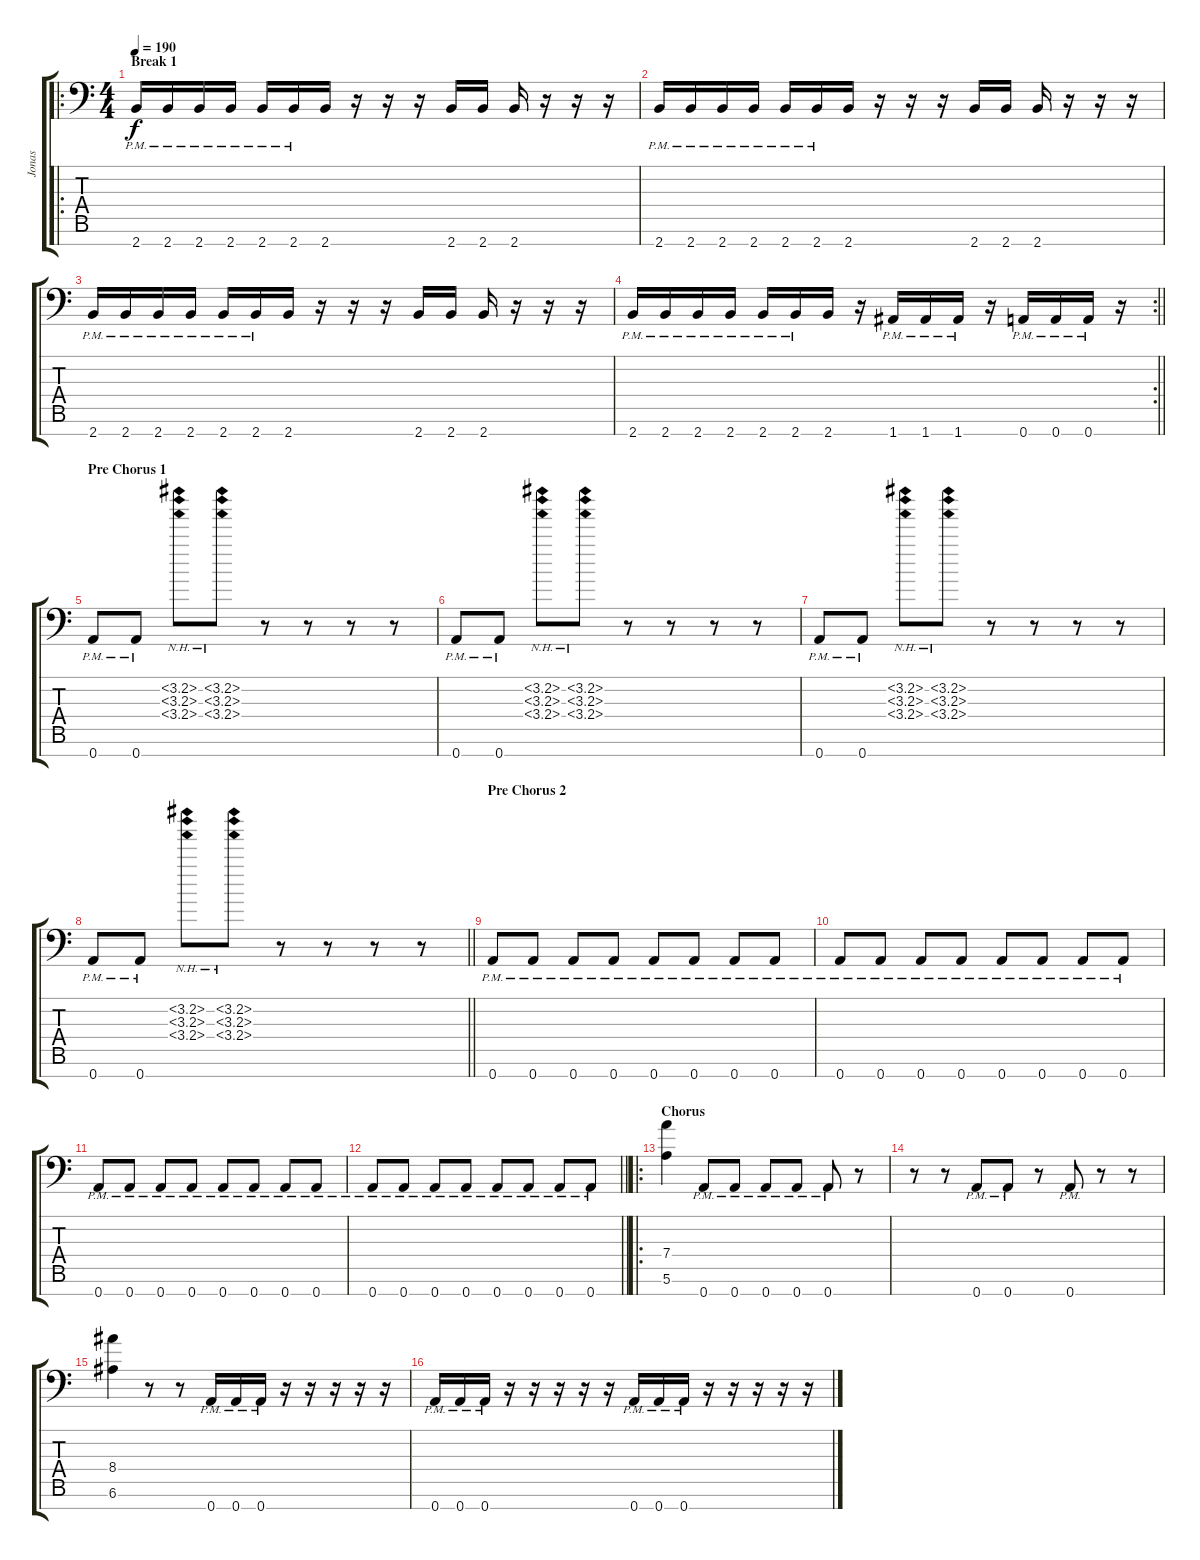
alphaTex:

\track ("Jonas" "Jonas") {instrument distortionguitar}
\staff {score tabs}
\tuning (E4 B3 G3 D3 A2 E2 A1) {hide}
\ro
\ts (4 4)
\section ("" "Break 1")
\tempo 190
\clef f4
\ks c
2.7{pm}.16{dy f} 2.7{pm}.16 2.7{pm}.16 2.7{pm}.16 2.7{pm}.16 2.7{pm}.16 2.7.16 r.16 r.16 r.16 2.7.16 2.7.16 2.7.16 r.16 r.16 r.16 |
2.7{pm}.16 2.7{pm}.16 2.7{pm}.16 2.7{pm}.16 2.7{pm}.16 2.7{pm}.16 2.7.16 r.16 r.16 r.16 2.7.16 2.7.16 2.7.16 r.16 r.16 r.16 |
2.7{pm}.16 2.7{pm}.16 2.7{pm}.16 2.7{pm}.16 2.7{pm}.16 2.7{pm}.16 2.7.16 r.16 r.16 r.16 2.7.16 2.7.16 2.7.16 r.16 r.16 r.16 |
\rc 2
\barLineRight lightlight
2.7{pm}.16 2.7{pm}.16 2.7{pm}.16 2.7{pm}.16 2.7{pm}.16 2.7{pm}.16 2.7.16 r.16 1.7{pm}.16 1.7{pm}.16 1.7{pm}.16 r.16 0.7{pm}.16 0.7{pm}.16 0.7{pm}.16 r.16 |
\section ("" "Pre Chorus 1")
0.7{pm}.8 0.7{pm}.8 (3.2{nh} 3.3{nh} 3.4{nh}).8 (3.2{nh} 3.3{nh} 3.4{nh}).8 r.8 r.8 r.8 r.8 |
0.7{pm}.8 0.7{pm}.8 (3.2{nh} 3.3{nh} 3.4{nh}).8 (3.2{nh} 3.3{nh} 3.4{nh}).8 r.8 r.8 r.8 r.8 |
0.7{pm}.8 0.7{pm}.8 (3.2{nh} 3.3{nh} 3.4{nh}).8 (3.2{nh} 3.3{nh} 3.4{nh}).8 r.8 r.8 r.8 r.8 |
\barLineRight lightlight
0.7{pm}.8 0.7{pm}.8 (3.2{nh} 3.3{nh} 3.4{nh}).8 (3.2{nh} 3.3{nh} 3.4{nh}).8 r.8 r.8 r.8 r.8 |
\section ("" "Pre Chorus 2")
0.7{pm}.8 0.7{pm}.8 0.7{pm}.8 0.7{pm}.8 0.7{pm}.8 0.7{pm}.8 0.7{pm}.8 0.7{pm}.8 |
0.7{pm}.8 0.7{pm}.8 0.7{pm}.8 0.7{pm}.8 0.7{pm}.8 0.7{pm}.8 0.7{pm}.8 0.7{pm}.8 |
0.7{pm}.8 0.7{pm}.8 0.7{pm}.8 0.7{pm}.8 0.7{pm}.8 0.7{pm}.8 0.7{pm}.8 0.7{pm}.8 |
\barLineRight lightlight
0.7{pm}.8 0.7{pm}.8 0.7{pm}.8 0.7{pm}.8 0.7{pm}.8 0.7{pm}.8 0.7{pm}.8 0.7{pm}.8 |
\ro
\section ("" "Chorus")
(7.4 5.6).4 0.7{pm}.8 0.7{pm}.8 0.7{pm}.8 0.7{pm}.8 0.7{pm}.8 r.8 |
r.8 r.8 0.7{pm}.8 0.7{pm}.8 r.8 0.7{pm}.8 r.8 r.8 |
(8.4 6.6).4 r.8 r.8 0.7{pm}.16 0.7{pm}.16 0.7{pm}.16 r.16 r.16 r.16 r.16 r.16 |
0.7{pm}.16 0.7{pm}.16 0.7{pm}.16 r.16 r.16 r.16 r.16 r.16 0.7{pm}.16 0.7{pm}.16 0.7{pm}.16 r.16 r.16 r.16 r.16 r.16
